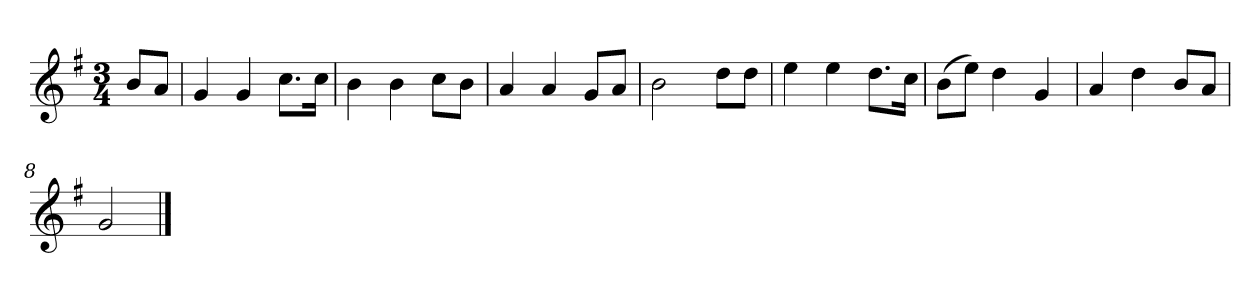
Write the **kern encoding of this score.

**kern
*part1
*staff1
*k[f#]
*M3/4
*MM120
=
8bL
8aJ
=1
4g
4g
8.ccL
16ccJk
=2
4b
4b
8ccL
8bJ
=3
4a
4a
8gL
8aJ
=4
2b
8ddL
8ddJ
=5
4ee
4ee
8.ddL
16ccJk
=6
(8bL
8eeJ)
4dd
4g
=7
4a
4dd
8bL
8aJ
=8
2g
==
*-
